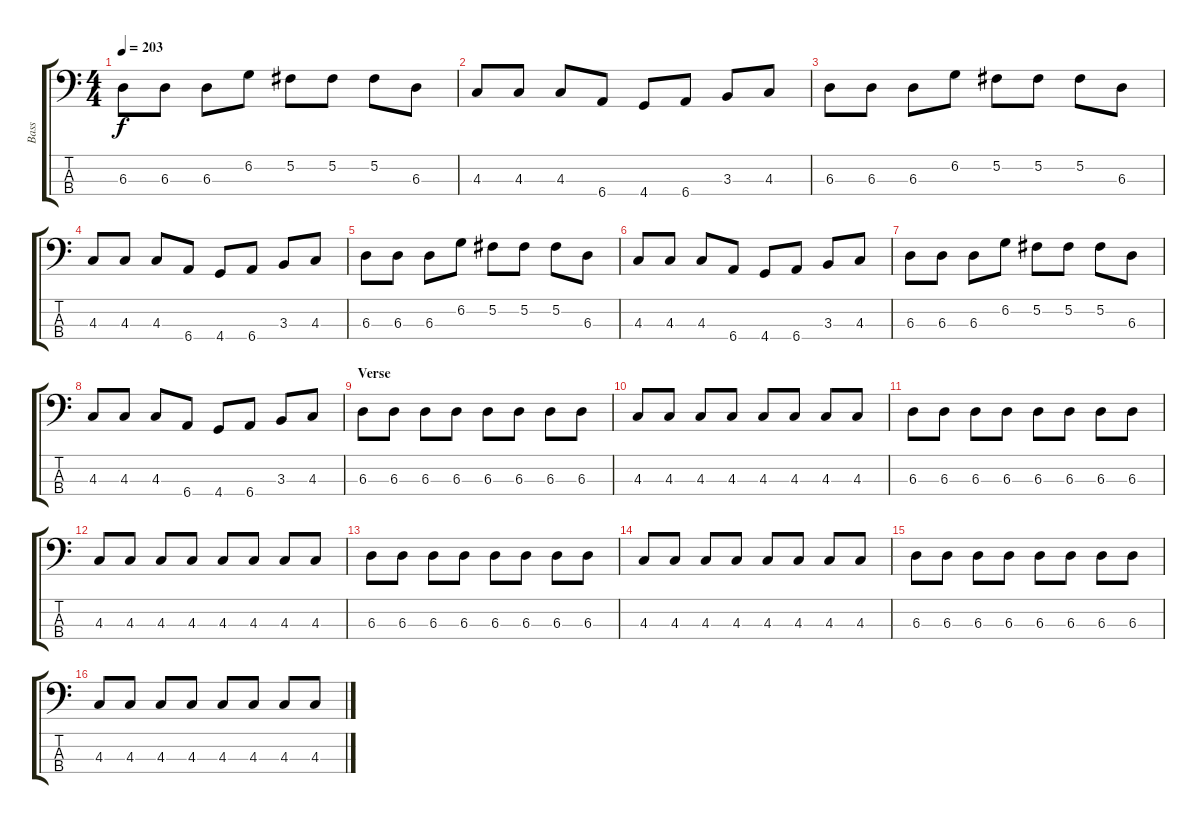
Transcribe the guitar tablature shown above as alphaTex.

\track ("Bass" "Bass") {instrument electricbassfinger}
\staff {score tabs}
\tuning (Gb2 Db2 Ab1 Eb1) {hide}
\ts (4 4)
\tempo 203
\clef f4
\ks c
6.3.8{dy f} 6.3.8 6.3.8 6.2.8 5.2.8 5.2.8 5.2.8 6.3.8 |
4.3.8 4.3.8 4.3.8 6.4.8 4.4.8 6.4.8 3.3.8 4.3.8 |
6.3.8 6.3.8 6.3.8 6.2.8 5.2.8 5.2.8 5.2.8 6.3.8 |
4.3.8 4.3.8 4.3.8 6.4.8 4.4.8 6.4.8 3.3.8 4.3.8 |
6.3.8 6.3.8 6.3.8 6.2.8 5.2.8 5.2.8 5.2.8 6.3.8 |
4.3.8 4.3.8 4.3.8 6.4.8 4.4.8 6.4.8 3.3.8 4.3.8 |
6.3.8 6.3.8 6.3.8 6.2.8 5.2.8 5.2.8 5.2.8 6.3.8 |
4.3.8 4.3.8 4.3.8 6.4.8 4.4.8 6.4.8 3.3.8 4.3.8 |
\section ("" "Verse")
6.3.8 6.3.8 6.3.8 6.3.8 6.3.8 6.3.8 6.3.8 6.3.8 |
4.3.8 4.3.8 4.3.8 4.3.8 4.3.8 4.3.8 4.3.8 4.3.8 |
6.3.8 6.3.8 6.3.8 6.3.8 6.3.8 6.3.8 6.3.8 6.3.8 |
4.3.8 4.3.8 4.3.8 4.3.8 4.3.8 4.3.8 4.3.8 4.3.8 |
6.3.8 6.3.8 6.3.8 6.3.8 6.3.8 6.3.8 6.3.8 6.3.8 |
4.3.8 4.3.8 4.3.8 4.3.8 4.3.8 4.3.8 4.3.8 4.3.8 |
6.3.8 6.3.8 6.3.8 6.3.8 6.3.8 6.3.8 6.3.8 6.3.8 |
4.3.8 4.3.8 4.3.8 4.3.8 4.3.8 4.3.8 4.3.8 4.3.8
